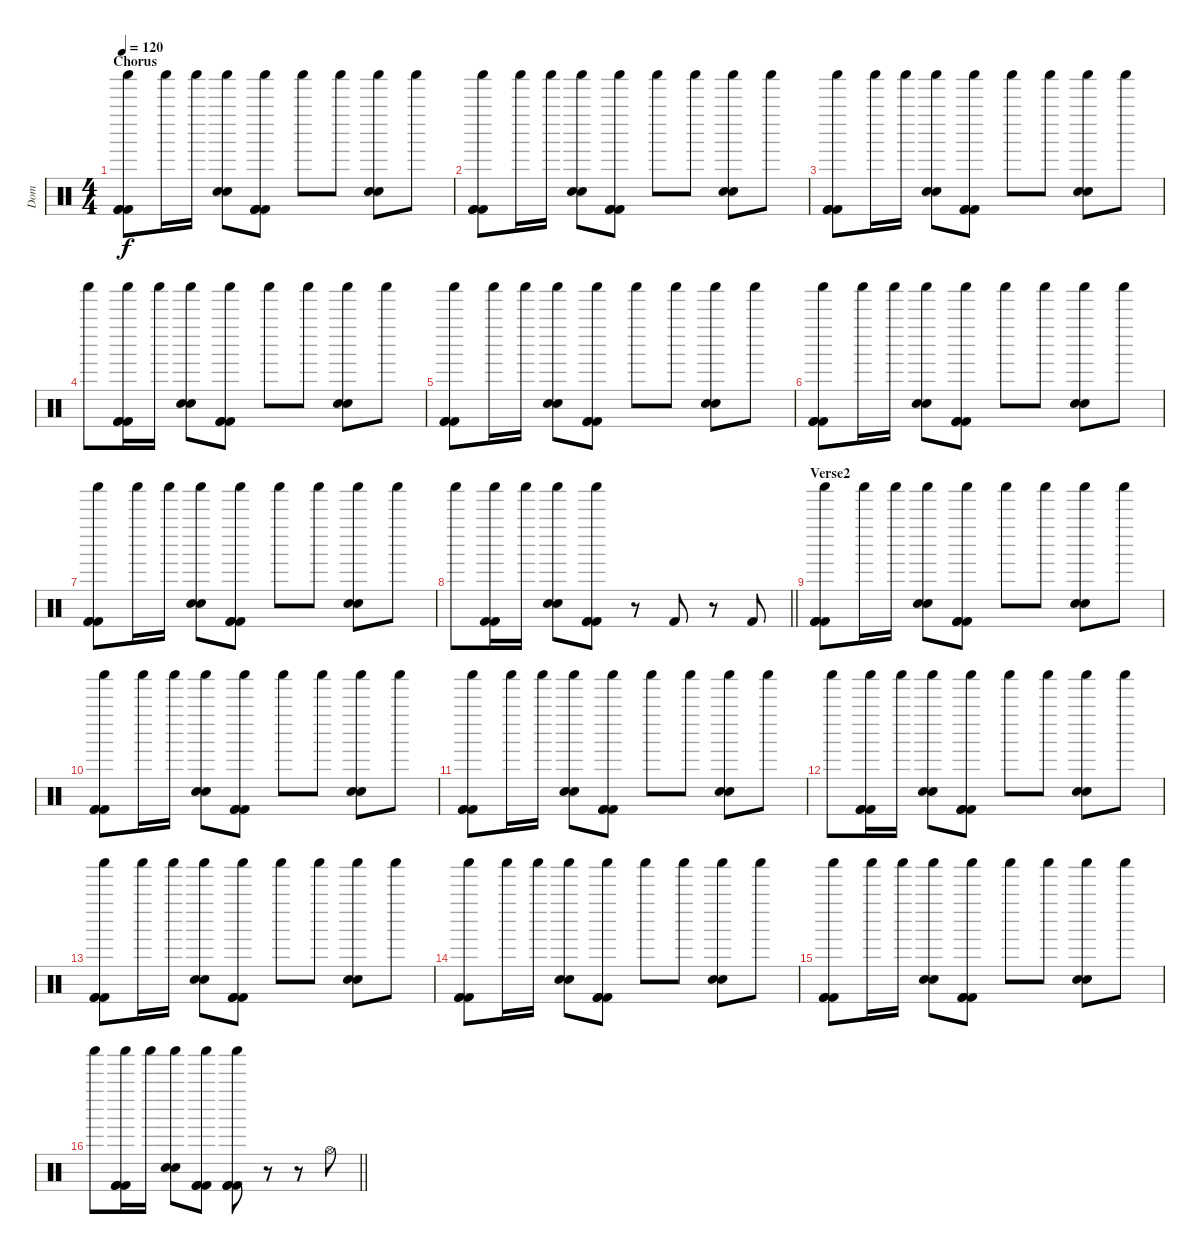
\track ("Dom" "Dom") {instrument percussion}
\staff {score}
\articulation defaults
\ts (4 4)
\section ("" "Chorus")
\tempo 120
\clef neutral
\ks c
("Shaker (hit)" "Kick (hit) 2" "Kick (hit) 2" "Kick (hit) 2").8{dy f} "Shaker (hit)".16 "Shaker (hit)".16 ("Shaker (hit)" "Electric Snare (hit)" "Electric Snare (hit)").8 ("Shaker (hit)" "Kick (hit) 2" "Kick (hit) 2" "Kick (hit) 2").8 "Shaker (hit)".8 "Shaker (hit)".8 ("Shaker (hit)" "Electric Snare (hit)" "Electric Snare (hit)").8 "Shaker (hit)".8 |
("Shaker (hit)" "Kick (hit) 2" "Kick (hit) 2" "Kick (hit) 2").8 "Shaker (hit)".16 "Shaker (hit)".16 ("Shaker (hit)" "Electric Snare (hit)" "Electric Snare (hit)").8 ("Shaker (hit)" "Kick (hit) 2" "Kick (hit) 2" "Kick (hit) 2").8 "Shaker (hit)".8 "Shaker (hit)".8 ("Shaker (hit)" "Electric Snare (hit)" "Electric Snare (hit)").8 "Shaker (hit)".8 |
("Shaker (hit)" "Kick (hit) 2" "Kick (hit) 2" "Kick (hit) 2").8 "Shaker (hit)".16 "Shaker (hit)".16 ("Shaker (hit)" "Electric Snare (hit)" "Electric Snare (hit)").8 ("Shaker (hit)" "Kick (hit) 2" "Kick (hit) 2" "Kick (hit) 2").8 "Shaker (hit)".8 "Shaker (hit)".8 ("Shaker (hit)" "Electric Snare (hit)" "Electric Snare (hit)").8 "Shaker (hit)".8 |
"Shaker (hit)".8 ("Shaker (hit)" "Kick (hit) 2" "Kick (hit) 2" "Kick (hit) 2").16 "Shaker (hit)".16 ("Shaker (hit)" "Electric Snare (hit)" "Electric Snare (hit)").8 ("Shaker (hit)" "Kick (hit) 2" "Kick (hit) 2" "Kick (hit) 2").8 "Shaker (hit)".8 "Shaker (hit)".8 ("Shaker (hit)" "Electric Snare (hit)" "Electric Snare (hit)").8 "Shaker (hit)".8 |
("Shaker (hit)" "Kick (hit) 2" "Kick (hit) 2" "Kick (hit) 2").8 "Shaker (hit)".16 "Shaker (hit)".16 ("Shaker (hit)" "Electric Snare (hit)" "Electric Snare (hit)").8 ("Shaker (hit)" "Kick (hit) 2" "Kick (hit) 2" "Kick (hit) 2").8 "Shaker (hit)".8 "Shaker (hit)".8 ("Shaker (hit)" "Electric Snare (hit)" "Electric Snare (hit)").8 "Shaker (hit)".8 |
("Shaker (hit)" "Kick (hit) 2" "Kick (hit) 2" "Kick (hit) 2").8 "Shaker (hit)".16 "Shaker (hit)".16 ("Shaker (hit)" "Electric Snare (hit)" "Electric Snare (hit)").8 ("Shaker (hit)" "Kick (hit) 2" "Kick (hit) 2" "Kick (hit) 2").8 "Shaker (hit)".8 "Shaker (hit)".8 ("Shaker (hit)" "Electric Snare (hit)" "Electric Snare (hit)").8 "Shaker (hit)".8 |
("Shaker (hit)" "Kick (hit) 2" "Kick (hit) 2" "Kick (hit) 2").8 "Shaker (hit)".16 "Shaker (hit)".16 ("Shaker (hit)" "Electric Snare (hit)" "Electric Snare (hit)").8 ("Shaker (hit)" "Kick (hit) 2" "Kick (hit) 2" "Kick (hit) 2").8 "Shaker (hit)".8 "Shaker (hit)".8 ("Shaker (hit)" "Electric Snare (hit)" "Electric Snare (hit)").8 "Shaker (hit)".8 |
\barLineRight lightlight "Shaker (hit)".8
("Shaker (hit)" "Kick (hit) 2" "Kick (hit) 2").16 "Shaker (hit)".16 ("Shaker (hit)" "Electric Snare (hit)" "Electric Snare (hit)").8 ("Shaker (hit)" "Kick (hit) 2" "Kick (hit) 2" "Kick (hit) 2").8 r.8 "Kick (hit) 2".8 r.8 "Kick (hit) 2".8 |
\section ("" "Verse2")
("Shaker (hit)" "Kick (hit) 2" "Kick (hit) 2" "Kick (hit) 2").8 "Shaker (hit)".16 "Shaker (hit)".16 ("Shaker (hit)" "Electric Snare (hit)" "Electric Snare (hit)").8 ("Shaker (hit)" "Kick (hit) 2" "Kick (hit) 2" "Kick (hit) 2").8 "Shaker (hit)".8 "Shaker (hit)".8 ("Shaker (hit)" "Electric Snare (hit)" "Electric Snare (hit)").8 "Shaker (hit)".8 |
("Shaker (hit)" "Kick (hit) 2" "Kick (hit) 2" "Kick (hit) 2").8 "Shaker (hit)".16 "Shaker (hit)".16 ("Shaker (hit)" "Electric Snare (hit)" "Electric Snare (hit)").8 ("Shaker (hit)" "Kick (hit) 2" "Kick (hit) 2" "Kick (hit) 2").8 "Shaker (hit)".8 "Shaker (hit)".8 ("Shaker (hit)" "Electric Snare (hit)" "Electric Snare (hit)").8 "Shaker (hit)".8 |
("Shaker (hit)" "Kick (hit) 2" "Kick (hit) 2" "Kick (hit) 2").8 "Shaker (hit)".16 "Shaker (hit)".16 ("Shaker (hit)" "Electric Snare (hit)" "Electric Snare (hit)").8 ("Shaker (hit)" "Kick (hit) 2" "Kick (hit) 2" "Kick (hit) 2").8 "Shaker (hit)".8 "Shaker (hit)".8 ("Shaker (hit)" "Electric Snare (hit)" "Electric Snare (hit)").8 "Shaker (hit)".8 |
"Shaker (hit)".8 ("Shaker (hit)" "Kick (hit) 2" "Kick (hit) 2" "Kick (hit) 2").16 "Shaker (hit)".16 ("Shaker (hit)" "Electric Snare (hit)" "Electric Snare (hit)").8 ("Shaker (hit)" "Kick (hit) 2" "Kick (hit) 2" "Kick (hit) 2").8 "Shaker (hit)".8 "Shaker (hit)".8 ("Shaker (hit)" "Electric Snare (hit)" "Electric Snare (hit)").8 "Shaker (hit)".8 |
("Shaker (hit)" "Kick (hit) 2" "Kick (hit) 2" "Kick (hit) 2").8 "Shaker (hit)".16 "Shaker (hit)".16 ("Shaker (hit)" "Electric Snare (hit)" "Electric Snare (hit)").8 ("Shaker (hit)" "Kick (hit) 2" "Kick (hit) 2" "Kick (hit) 2").8 "Shaker (hit)".8 "Shaker (hit)".8 ("Shaker (hit)" "Electric Snare (hit)" "Electric Snare (hit)").8 "Shaker (hit)".8 |
("Shaker (hit)" "Kick (hit) 2" "Kick (hit) 2" "Kick (hit) 2").8 "Shaker (hit)".16 "Shaker (hit)".16 ("Shaker (hit)" "Electric Snare (hit)" "Electric Snare (hit)").8 ("Shaker (hit)" "Kick (hit) 2" "Kick (hit) 2" "Kick (hit) 2").8 "Shaker (hit)".8 "Shaker (hit)".8 ("Shaker (hit)" "Electric Snare (hit)" "Electric Snare (hit)").8 "Shaker (hit)".8 |
("Shaker (hit)" "Kick (hit) 2" "Kick (hit) 2" "Kick (hit) 2").8 "Shaker (hit)".16 "Shaker (hit)".16 ("Shaker (hit)" "Electric Snare (hit)" "Electric Snare (hit)").8 ("Shaker (hit)" "Kick (hit) 2" "Kick (hit) 2" "Kick (hit) 2").8 "Shaker (hit)".8 "Shaker (hit)".8 ("Shaker (hit)" "Electric Snare (hit)" "Electric Snare (hit)").8 "Shaker (hit)".8 |
\barLineRight lightlight "Shaker (hit)".8
("Shaker (hit)" "Kick (hit) 2" "Kick (hit) 2" "Kick (hit) 2").16 "Shaker (hit)".16 ("Shaker (hit)" "Electric Snare (hit)" "Electric Snare (hit)").8 ("Shaker (hit)" "Kick (hit) 2" "Kick (hit) 2" "Kick (hit) 2").8 ("Shaker (hit)" "Kick (hit) 2" "Kick (hit) 2" "Kick (hit) 2").8 r.8 r.8 "Hi-Hat (open)".8
